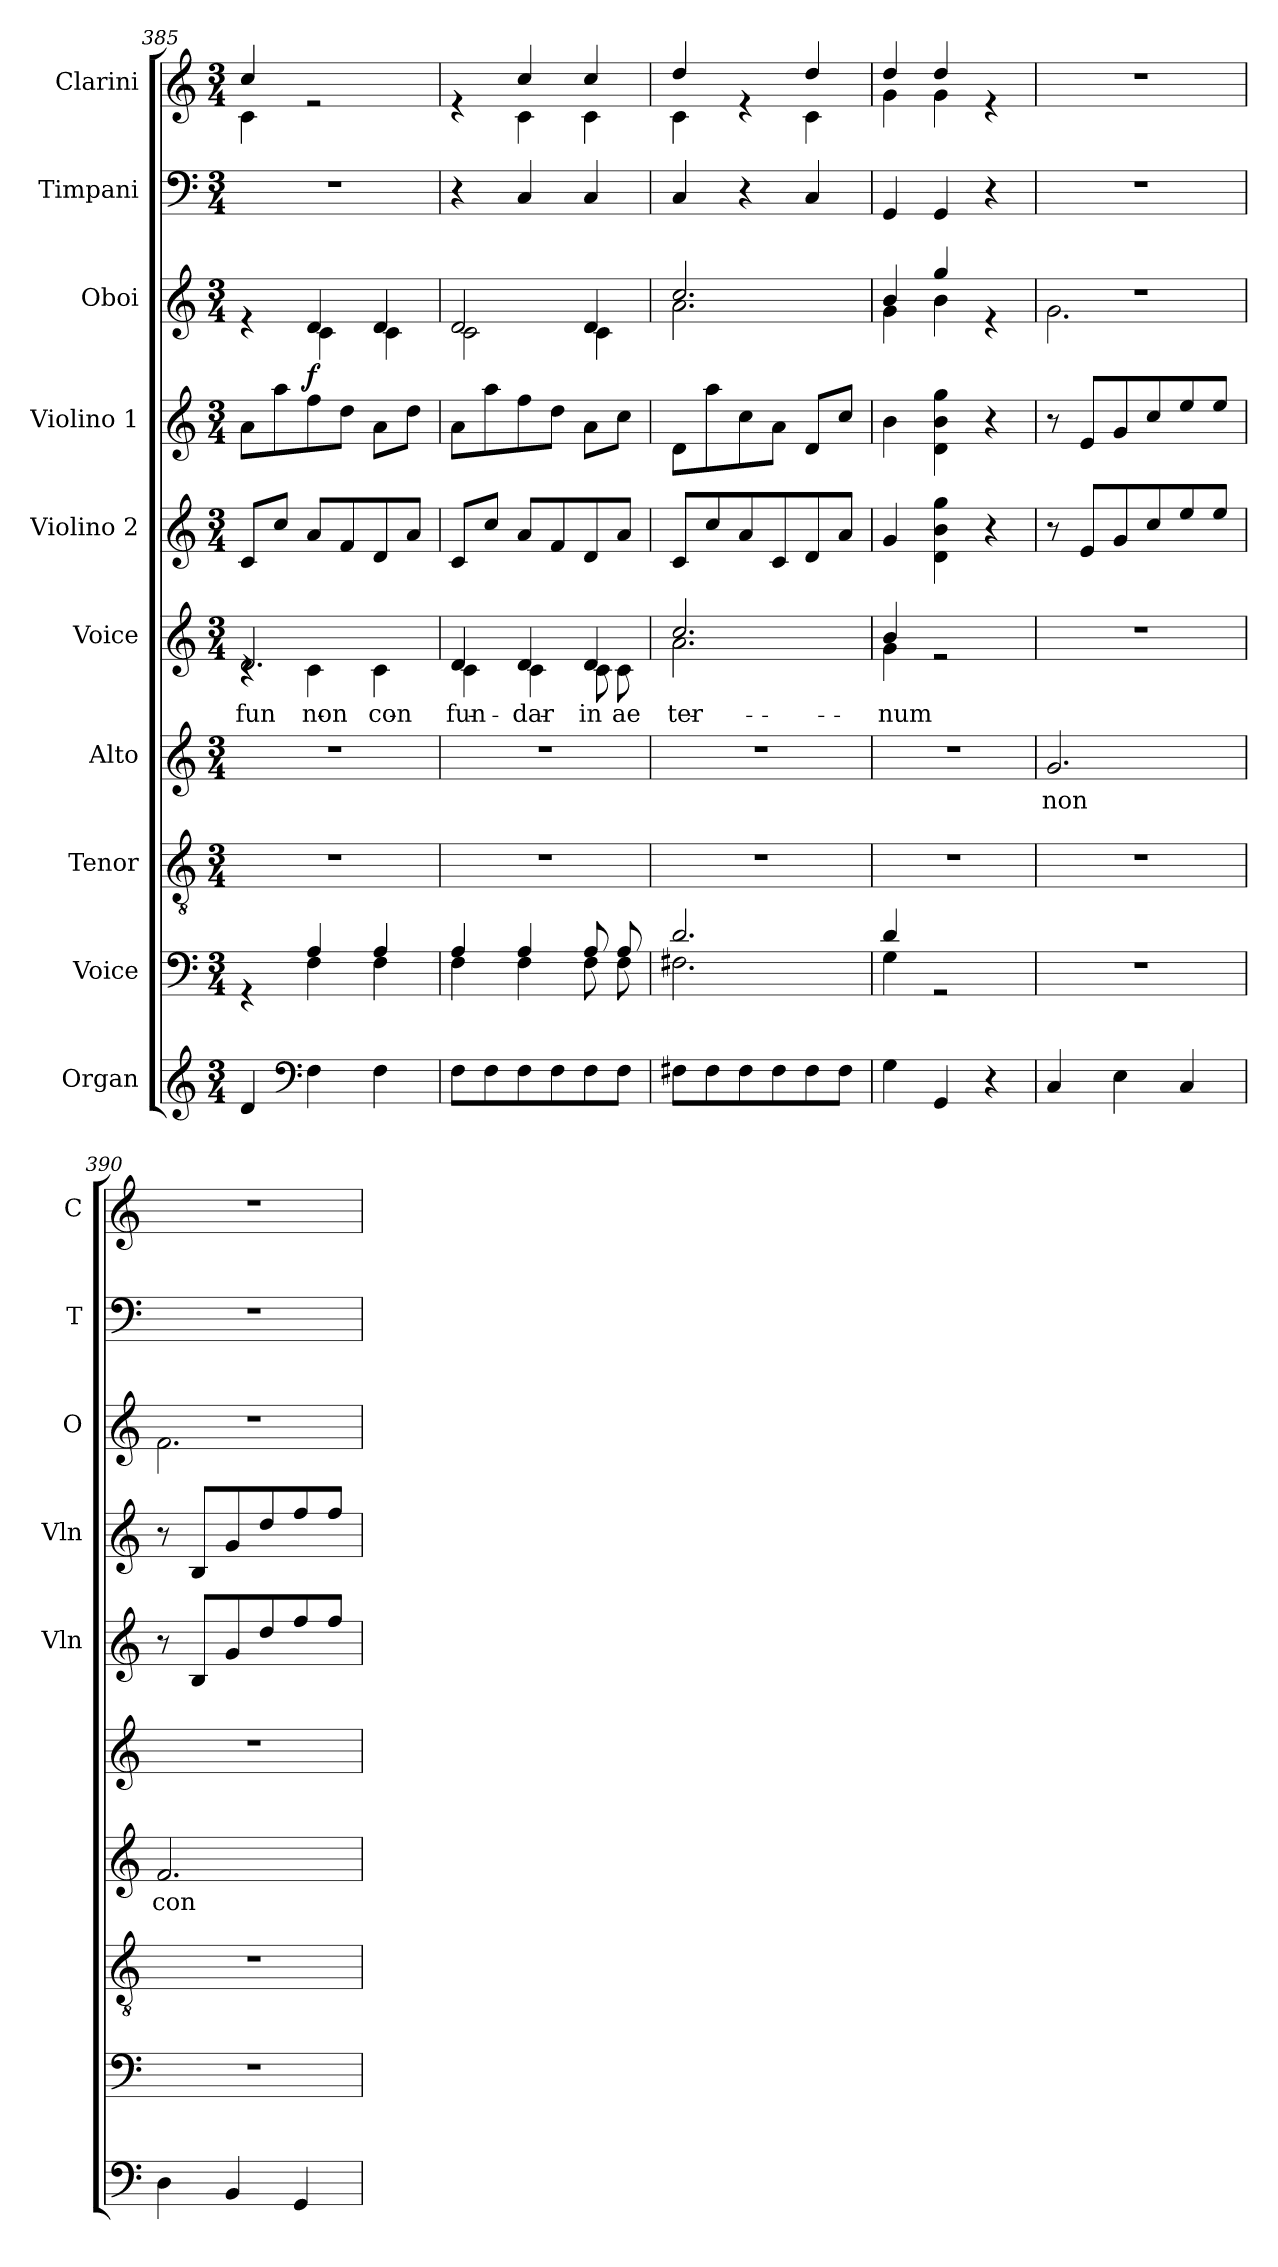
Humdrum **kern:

**kern	**kern	**kern	**kern	**text	**kern	**text	**kern	**kern	**kern	**dynam	**kern	**dynam	**kern
*part10	*part9	*part8	*part7	*part7	*part6	*part6	*part5	*part4	*part3	*part3	*part2	*part2	*part1
*staff10	*staff9	*staff8	*staff7	*staff7	*staff6	*staff6	*staff5	*staff4	*staff3	*staff3	*staff2	*staff2	*staff1
*I"Organ	*I"Voice	*I"Tenor	*I"Alto	*	*I"Voice	*	*I"Violino 2	*I"Violino 1	*I"Oboi	*	*I"Timpani	*	*I"Clarini
*	*	*	*	*	*	*	*I'Vln	*I'Vln	*I'O	*	*I'T	*	*I'C
!!LO:PB:g=z
*clefG2	*clefF4	*clefGv2	*clefG2	*	*clefG2	*	*clefG2	*clefG2	*clefG2	*	*clefF4	*	*clefG2
*k[]	*k[]	*k[]	*k[]	*	*k[]	*	*k[]	*k[]	*k[]	*	*k[]	*	*k[]
*M3/4	*M3/4	*M3/4	*M3/4	*	*M3/4	*	*M3/4	*M3/4	*M3/4	*	*M3/4	*	*M3/4
=385	=385	=385	=385	=385	=385	=385	=385	=385	=385	=385	=385	=385	=385
*	*^	*	*	*	*	*	*	*	*	*	*	*	*
!	!	!	!	!	!	!	!LO:LY:b	!	!	!	!	!	!	!
*	*	*	*	*	*	*^	*	*	*	*^	*	*	*	*^
4d/	4rGG	4ryy	2.r	2.r	.	2.d/	4rc	-fun-	8c/L	8a\L	4re	4ryy	.	2.r	.	4cc/	4c\
.	.	.	.	.	.	.	.	.	8cc/J	8aa\	.	.	.	.	.	.	.
*clefF4	*	*	*	*	*	*	*	*	*	*	*	*	*	*	*	*	*
!	!	!	!	!	!	!	!	!LO:LY:b	!	!	!	!	!LO:DY:b	!	!	!	!
4F\	4A/	4F\	.	.	.	.	4c\	non	8a/L	8ff\	4d/	4c\	f	.	.	2re	2ryy
.	.	.	.	.	.	.	.	.	8f/	8dd\J	.	.	.	.	.	.	.
!	!	!	!	!	!	!	!	!LO:LY:b	!	!	!	!	!	!	!	!	!
4F\	4A/	4F\	.	.	.	.	4c\	con-	8d/	8a\L	4d/	4c\	.	.	.	.	.
.	.	.	.	.	.	.	.	.	8a/J	8dd\J	.	.	.	.	.	.	.
=386	=386	=386	=386	=386	=386	=386	=386	=386	=386	=386	=386	=386	=386	=386	=386	=386	=386
!	!	!	!	!	!	!	!	!LO:LY:b	!	!	!	!	!	!	!	!	!
!	!	!	!	!	!	!	!	!LO:LY:b	!	!	!	!	!	!	!	!	!
8F\L	4A/	4F\	2.r	2.r	.	4d/	4c\	-fun-	8c/L	8a\L	2d/	2c\	.	4r	.	4re	4ryy
8F\	.	.	.	.	.	.	.	.	8cc/J	8aa\	.	.	.	.	.	.	.
!	!	!	!	!	!	!	!	!LO:LY:b	!	!	!	!	!	!	!	!	!
!	!	!	!	!	!	!	!	!LO:LY:b	!	!	!	!	!	!	!LO:DY:b	!	!
8F\	4A/	4F\	.	.	.	4d/	4c\	-dar	8a/L	8ff\	.	.	.	4C/	other-dynamics	4cc/	4c\
8F\	.	.	.	.	.	.	.	.	8f/	8dd\J	.	.	.	.	.	.	.
!	!	!	!	!	!	!	!	!LO:LY:b	!	!	!	!	!	!	!	!	!
!	!	!	!	!	!	!	!	!LO:LY:b	!	!	!	!	!	!	!	!	!
8F\	8A/	8F\	.	.	.	4d/	8c\	in	8d/	8a\L	4d/	4c\	.	4C/	.	4cc/	4c\
!	!	!	!	!	!	!	!	!LO:LY:b	!	!	!	!	!	!	!	!	!
8F\J	8A/	8F\	.	.	.	.	8c\	ae-	8a/J	8cc\J	.	.	.	.	.	.	.
=387	=387	=387	=387	=387	=387	=387	=387	=387	=387	=387	=387	=387	=387	=387	=387	=387	=387
!	!	!	!	!	!	!	!	!LO:LY:b	!	!	!	!	!	!	!	!	!
!	!	!	!	!	!	!	!	!LO:LY:b	!	!	!	!	!	!	!	!	!
8F#X\L	2.d/	2.F#X\	2.r	2.r	.	2.cc/	2.a\	-ter-	8c/L	8d\L	2.cc/	2.a\	.	4C/	.	4dd/	4c\
8F#\	.	.	.	.	.	.	.	.	8cc/	8aa\	.	.	.	.	.	.	.
8F#\	.	.	.	.	.	.	.	.	8a/	8cc\	.	.	.	4r	.	4re	4ryy
8F#\	.	.	.	.	.	.	.	.	8c/	8a\J	.	.	.	.	.	.	.
8F#\	.	.	.	.	.	.	.	.	8d/	8d/L	.	.	.	4C/	.	4dd/	4c\
8F#\J	.	.	.	.	.	.	.	.	8a/J	8cc/J	.	.	.	.	.	.	.
=388	=388	=388	=388	=388	=388	=388	=388	=388	=388	=388	=388	=388	=388	=388	=388	=388	=388
!	!	!	!	!	!	!	!	!LO:LY:b	!	!	!	!	!	!	!	!	!
!	!	!	!	!	!	!	!	!LO:LY:b	!	!	!	!	!	!	!	!	!
4G\	4d/	4G\	2.r	2.r	.	4b/	4g\	-num	4g/	4b\	4b/	4g\	.	4GG/	.	4dd/	4g\
4GG/	2rGG	2ryy	.	.	.	2re	2ryy	.	4d\ 4b\ 4gg\	4d\ 4b\ 4gg\	4gg/	4b\	.	4GG/	.	4dd/	4g\
4r	.	.	.	.	.	.	.	.	4r	4r	4re	4ryy	.	4r	.	4re	4ryy
*	*v	*v	*	*	*	*v	*v	*	*	*	*	*	*	*	*	*	*
=389	=389	=389	=389	=389	=389	=389	=389	=389	=389	=389	=389	=389	=389	=389	=389
!	!	!	!	!LO:LY:b	!	!	!	!	!	!	!	!	!	!	!
*	*	*	*	*	*	*	*	*	*	*	*	*	*	*v	*v
4C/	2.r	2.r	2.g/	non	2.r	.	8r	8r	2.r	2.g\	.	2.r	.	2.r
.	.	.	.	.	.	.	8e/L	8e/L	.	.	.	.	.	.
4E\	.	.	.	.	.	.	8g/	8g/	.	.	.	.	.	.
.	.	.	.	.	.	.	8cc/	8cc/	.	.	.	.	.	.
4C/	.	.	.	.	.	.	8ee/	8ee/	.	.	.	.	.	.
.	.	.	.	.	.	.	8ee/J	8ee/J	.	.	.	.	.	.
=390	=390	=390	=390	=390	=390	=390	=390	=390	=390	=390	=390	=390	=390	=390
!	!	!	!	!LO:LY:b	!	!	!	!	!	!	!	!	!	!
4D\	2.r	2.r	2.f/	con-	2.r	.	8r	8r	2.r	2.f\	.	2.r	.	2.r
.	.	.	.	.	.	.	8B/L	8B/L	.	.	.	.	.	.
4BB/	.	.	.	.	.	.	8g/	8g/	.	.	.	.	.	.
.	.	.	.	.	.	.	8dd/	8dd/	.	.	.	.	.	.
4GG/	.	.	.	.	.	.	8ff/	8ff/	.	.	.	.	.	.
.	.	.	.	.	.	.	8ff/J	8ff/J	.	.	.	.	.	.
*	*	*	*	*	*	*	*	*	*v	*v	*	*	*	*
=	=	=	=	=	=	=	=	=	=	=	=	=	=
*-	*-	*-	*-	*-	*-	*-	*-	*-	*-	*-	*-	*-	*-
